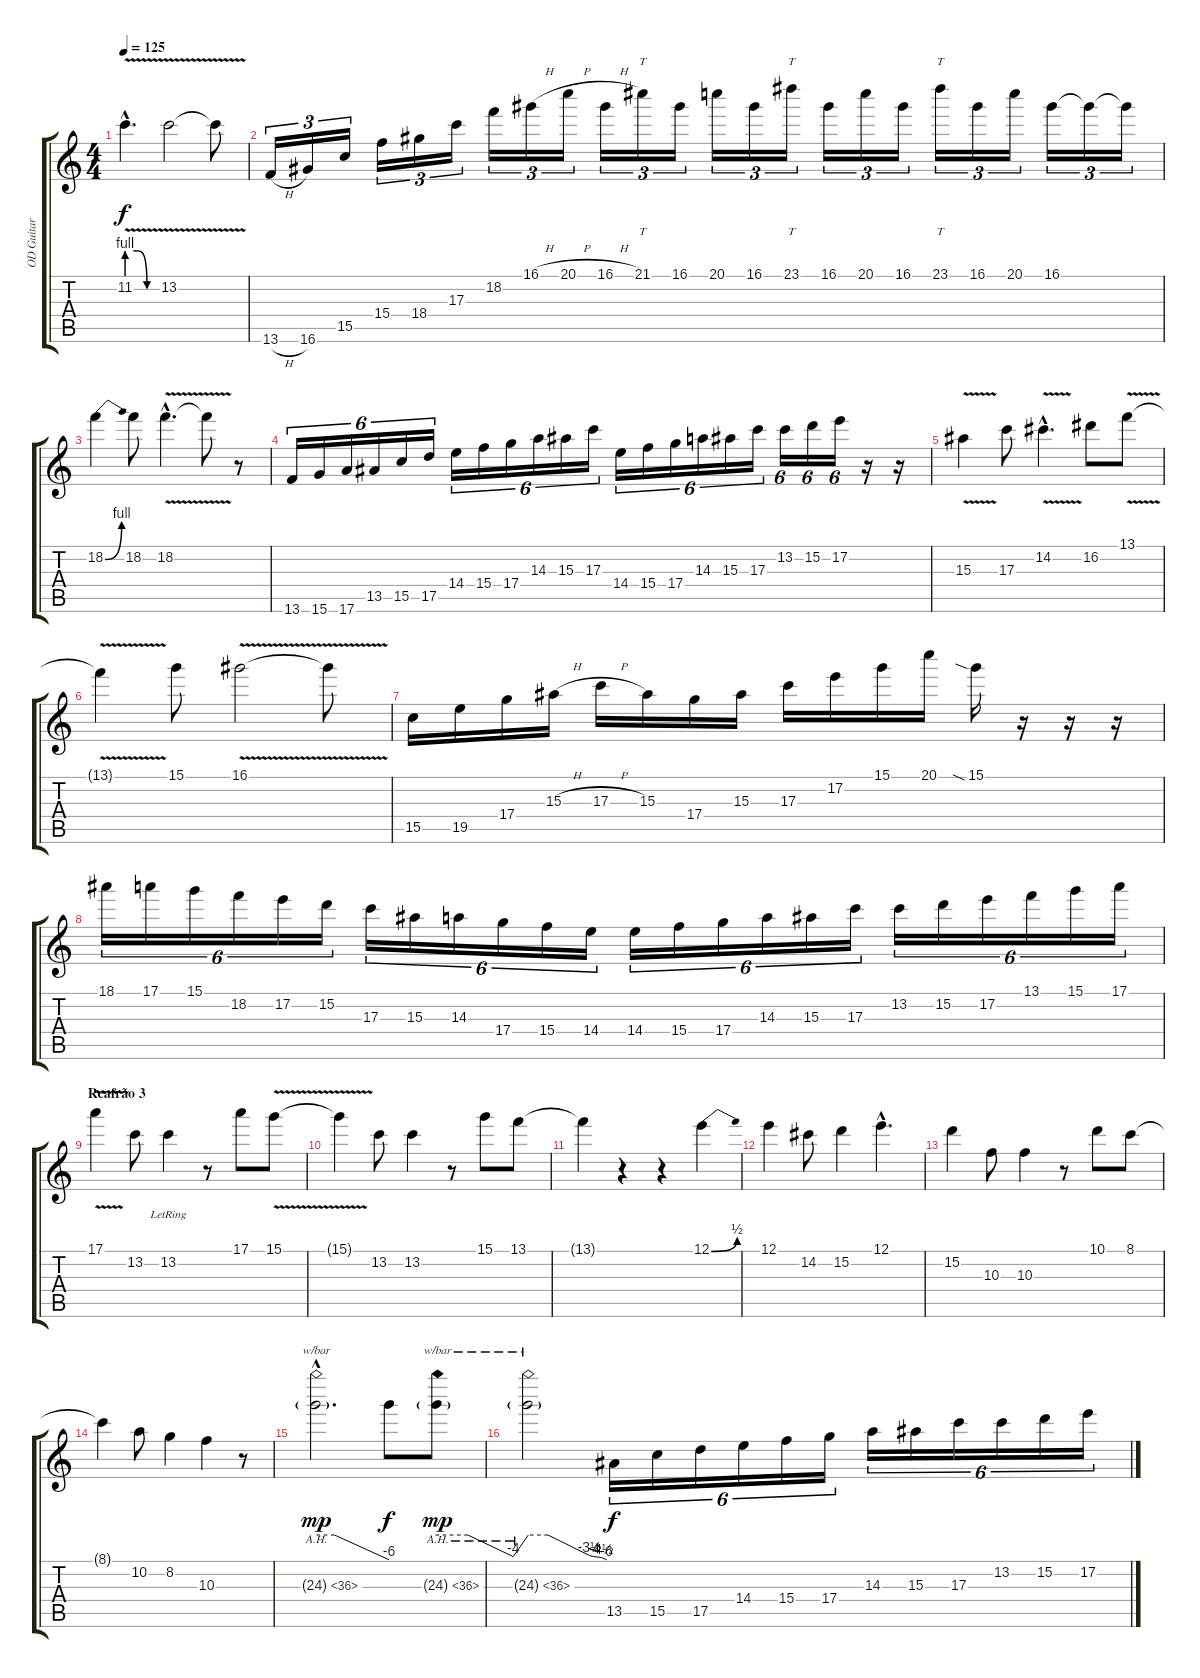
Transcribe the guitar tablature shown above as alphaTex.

\track ("OD Guitar" "OD Guitar") {instrument overdrivenguitar}
\staff {score tabs}
\tuning (E4 B3 G3 D3 A2 E2) {hide}
\ts (4 4)
\tempo 125
\clef g2
\ks c
11.2{be (custom 0 4 20 4 40 0 60 0) v hac}.4{d dy f} 13.2{v}.2 13.2{t}.8 |
13.6{h}.16{tu (3 2)} 16.6.16{tu (3 2)} 15.5.16{tu (3 2)} 15.4.16{tu (3 2)} 18.4.16{tu (3 2)} 17.3.16{tu (3 2)} 18.2.16{tu (3 2)} 16.1{h}.16{tu (3 2)} 20.1{h}.16{tu (3 2)} 16.1{h}.16{tu (3 2)} 21.1.16{tt tu (3 2)} 16.1.16{tu (3 2)} 20.1.16{tu (3 2)} 16.1.16{tu (3 2)} 23.1.16{tt tu (3 2)} 16.1.16{tu (3 2)} 20.1.16{tu (3 2)} 16.1.16{tu (3 2)} 23.1.16{tt tu (3 2)} 16.1.16{tu (3 2)} 20.1.16{tu (3 2)} 16.1.16{tu (3 2)} 16.1{t}.16{tu (3 2)} 16.1{t}.16{tu (3 2)} |
18.2{be (bend 0 0 60 4)}.4 18.2.8 18.2{v hac}.4{d} 18.2{t}.8 r.8 |
13.6.16{tu (6 4)} 15.6.16{tu (6 4)} 17.6.16{tu (6 4)} 13.5.16{tu (6 4)} 15.5.16{tu (6 4)} 17.5.16{tu (6 4)} 14.4.16{tu (6 4)} 15.4.16{tu (6 4)} 17.4.16{tu (6 4)} 14.3.16{tu (6 4)} 15.3.16{tu (6 4)} 17.3.16{tu (6 4)} 14.4.16{tu (6 4)} 15.4.16{tu (6 4)} 17.4.16{tu (6 4)} 14.3.16{tu (6 4)} 15.3.16{tu (6 4)} 17.3.16{tu (6 4)} 13.2.16{tu (6 4)} 15.2.16{tu (6 4)} 17.2.16{tu (6 4)} r.16 r.16 |
15.3{v}.4 17.3.8 14.2{v hac}.4{d} 16.2.8 13.1{v}.8 |
13.1{t}.4 15.1.8 16.1{v}.2 16.1{t}.8 |
15.5.16 19.5.16 17.4.16 15.3{h}.16 17.3{h}.16 15.3.16 17.4.16 15.3.16 17.3.16 17.2.16 15.1.16 20.1.16 15.1{sia}.16 r.16 r.16 r.16 |
18.1.16{tu (6 4)} 17.1.16{tu (6 4)} 15.1.16{tu (6 4)} 18.2.16{tu (6 4)} 17.2.16{tu (6 4)} 15.2.16{tu (6 4)} 17.3.16{tu (6 4)} 15.3.16{tu (6 4)} 14.3.16{tu (6 4)} 17.4.16{tu (6 4)} 15.4.16{tu (6 4)} 14.4.16{tu (6 4)} 14.4.16{tu (6 4)} 15.4.16{tu (6 4)} 17.4.16{tu (6 4)} 14.3.16{tu (6 4)} 15.3.16{tu (6 4)} 17.3.16{tu (6 4)} 13.2.16{tu (6 4)} 15.2.16{tu (6 4)} 17.2.16{tu (6 4)} 13.1.16{tu (6 4)} 15.1.16{tu (6 4)} 17.1.16{tu (6 4)} |
\section ("" "Reafrão 3")
17.1{v}.4 13.2.8 13.2{lr}.4 r.8 17.1.8 15.1{v}.8 |
15.1{t}.4 13.2.8 13.2.4 r.8 15.1.8 13.1.8 |
13.1{t}.4 r.4 r.4 12.1{be (bend 0 0 60 2)}.4 |
12.1.4 14.2.8 15.2.4 12.1{hac}.4{d} |
15.2.4 10.3.8 10.3.4 r.8 10.1.8 8.1.8 |
8.1{t}.4 10.2.8 8.2.4 10.3.4 r.8 |
24.3{ah 12 g hac}.2{d tbe (custom default 0 0 15 0 60 -24) dy mp} 24.3{t}.8{dy f} 24.3{ah 12 g}.8{tbe (custom default 0 0 20 0 50 -16 60 0) dy mp} |
24.3{ah 12 g}.2{tbe (custom default 0 0 15 0 47 -14 50 -16 56 -18 60 -24)} 13.5.16{tu (6 4) dy f} 15.5.16{tu (6 4)} 17.5.16{tu (6 4)} 14.4.16{tu (6 4)} 15.4.16{tu (6 4)} 17.4.16{tu (6 4)} 14.3.16{tu (6 4)} 15.3.16{tu (6 4)} 17.3.16{tu (6 4)} 13.2.16{tu (6 4)} 15.2.16{tu (6 4)} 17.2.16{tu (6 4)}
